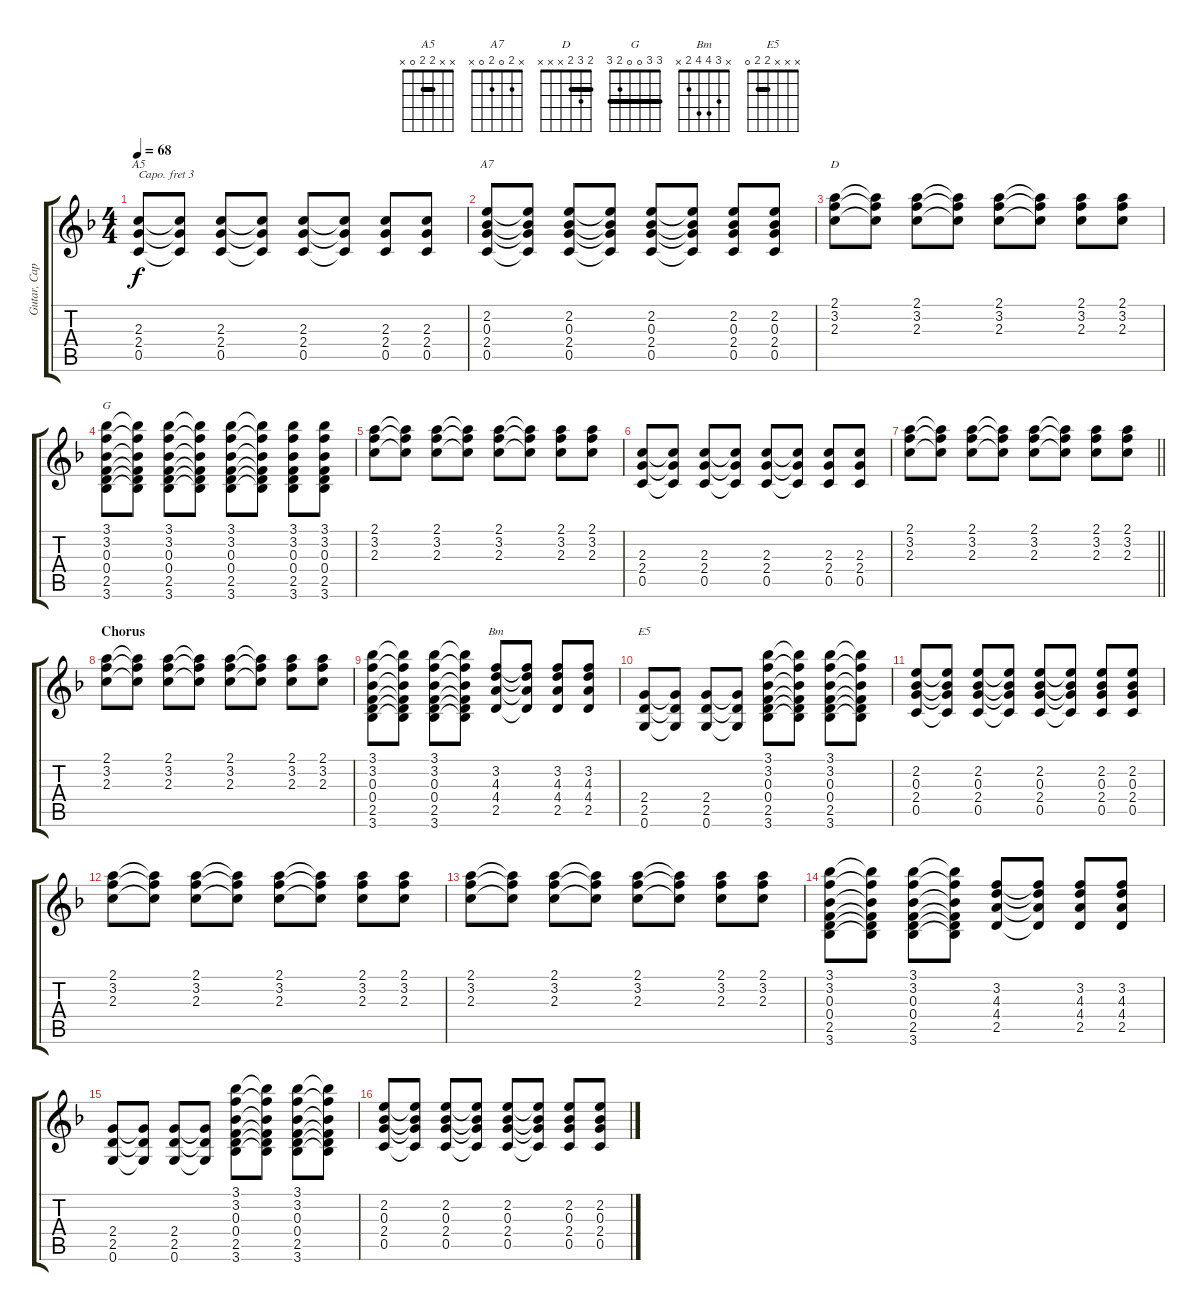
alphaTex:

\track ("Gutar, Capo" "Gutar, Cap") {instrument acousticguitarsteel}
\staff {score tabs}
\capo 3
\tuning (E4 B3 G3 D3 A2 E2) {hide}
\chord ("A5" x x 2 2 0 x) {barre 2}
\chord ("A7" x 2 0 2 0 x)
\chord ("D" 2 3 2 x x x) {barre 2}
\chord ("G" 3 3 0 0 2 3) {barre 3}
\chord ("Bm" x 3 4 4 2 x)
\chord ("E5" x x x 2 2 0) {barre 2}
\ts (4 4)
\tempo 68
\clef g2
\ks f
(2.3 2.4 0.5).8{ch "A5" dy f} (2.3{t} 2.4{t} 0.5{t}).8 (2.3 2.4 0.5).8 (2.3{t} 2.4{t} 0.5{t}).8 (2.3 2.4 0.5).8 (2.3{t} 2.4{t} 0.5{t}).8 (2.3 2.4 0.5).8 (2.3 2.4 0.5).8 |
(2.2 0.3 2.4 0.5).8{ch "A7"} (2.2{t} 0.3{t} 2.4{t} 0.5{t}).8 (2.2 0.3 2.4 0.5).8 (2.2{t} 0.3{t} 2.4{t} 0.5{t}).8 (2.2 0.3 2.4 0.5).8 (2.2{t} 0.3{t} 2.4{t} 0.5{t}).8 (2.2 0.3 2.4 0.5).8 (2.2 0.3 2.4 0.5).8 |
(2.1 3.2 2.3).8{ch "D"} (2.1{t} 3.2{t} 2.3{t}).8 (2.1 3.2 2.3).8 (2.1{t} 3.2{t} 2.3{t}).8 (2.1 3.2 2.3).8 (2.1{t} 3.2{t} 2.3{t}).8 (2.1 3.2 2.3).8 (2.1 3.2 2.3).8 |
(3.1 3.2 0.3 0.4 2.5 3.6).8{ch "G"} (3.1{t} 3.2{t} 0.3{t} 0.4{t} 2.5{t} 3.6{t}).8 (3.1 3.2 0.3 0.4 2.5 3.6).8 (3.1{t} 3.2{t} 0.3{t} 0.4{t} 2.5{t} 3.6{t}).8 (3.1 3.2 0.3 0.4 2.5 3.6).8 (3.1{t} 3.2{t} 0.3{t} 0.4{t} 2.5{t} 3.6{t}).8 (3.1 3.2 0.3 0.4 2.5 3.6).8 (3.1 3.2 0.3 0.4 2.5 3.6).8 |
(2.1 3.2 2.3).8 (2.1{t} 3.2{t} 2.3{t}).8 (2.1 3.2 2.3).8 (2.1{t} 3.2{t} 2.3{t}).8 (2.1 3.2 2.3).8 (2.1{t} 3.2{t} 2.3{t}).8 (2.1 3.2 2.3).8 (2.1 3.2 2.3).8 |
(2.3 2.4 0.5).8 (2.3{t} 2.4{t} 0.5{t}).8 (2.3 2.4 0.5).8 (2.3{t} 2.4{t} 0.5{t}).8 (2.3 2.4 0.5).8 (2.3{t} 2.4{t} 0.5{t}).8 (2.3 2.4 0.5).8 (2.3 2.4 0.5).8 |
\barLineRight lightlight
(2.1 3.2 2.3).8 (2.1{t} 3.2{t} 2.3{t}).8 (2.1 3.2 2.3).8 (2.1{t} 3.2{t} 2.3{t}).8 (2.1 3.2 2.3).8 (2.1{t} 3.2{t} 2.3{t}).8 (2.1 3.2 2.3).8 (2.1 3.2 2.3).8 |
\section ("" "Chorus")
(2.1 3.2 2.3).8 (2.1{t} 3.2{t} 2.3{t}).8 (2.1 3.2 2.3).8 (2.1{t} 3.2{t} 2.3{t}).8 (2.1 3.2 2.3).8 (2.1{t} 3.2{t} 2.3{t}).8 (2.1 3.2 2.3).8 (2.1 3.2 2.3).8 |
(3.1 3.2 0.3 0.4 2.5 3.6).8 (3.1{t} 3.2{t} 0.3{t} 0.4{t} 2.5{t} 3.6{t}).8 (3.1 3.2 0.3 0.4 2.5 3.6).8 (3.1{t} 3.2{t} 0.3{t} 0.4{t} 2.5{t} 3.6{t}).8 (3.2 4.3 4.4 2.5).8{ch "Bm"} (3.2{t} 4.3{t} 4.4{t} 2.5{t}).8 (3.2 4.3 4.4 2.5).8 (3.2 4.3 4.4 2.5).8 |
(2.4 2.5 0.6).8{ch "E5"} (2.4{t} 2.5{t} 0.6{t}).8 (2.4 2.5 0.6).8 (2.4{t} 2.5{t} 0.6{t}).8 (3.1 3.2 0.3 0.4 2.5 3.6).8 (3.1{t} 3.2{t} 0.3{t} 0.4{t} 2.5{t} 3.6{t}).8 (3.1 3.2 0.3 0.4 2.5 3.6).8 (3.1{t} 3.2{t} 0.3{t} 0.4{t} 2.5{t} 3.6{t}).8 |
(2.2 0.3 2.4 0.5).8 (2.2{t} 0.3{t} 2.4{t} 0.5{t}).8 (2.2 0.3 2.4 0.5).8 (2.2{t} 0.3{t} 2.4{t} 0.5{t}).8 (2.2 0.3 2.4 0.5).8 (2.2{t} 0.3{t} 2.4{t} 0.5{t}).8 (2.2 0.3 2.4 0.5).8 (2.2 0.3 2.4 0.5).8 |
(2.1 3.2 2.3).8 (2.1{t} 3.2{t} 2.3{t}).8 (2.1 3.2 2.3).8 (2.1{t} 3.2{t} 2.3{t}).8 (2.1 3.2 2.3).8 (2.1{t} 3.2{t} 2.3{t}).8 (2.1 3.2 2.3).8 (2.1 3.2 2.3).8 |
(2.1 3.2 2.3).8 (2.1{t} 3.2{t} 2.3{t}).8 (2.1 3.2 2.3).8 (2.1{t} 3.2{t} 2.3{t}).8 (2.1 3.2 2.3).8 (2.1{t} 3.2{t} 2.3{t}).8 (2.1 3.2 2.3).8 (2.1 3.2 2.3).8 |
(3.1 3.2 0.3 0.4 2.5 3.6).8 (3.1{t} 3.2{t} 0.3{t} 0.4{t} 2.5{t} 3.6{t}).8 (3.1 3.2 0.3 0.4 2.5 3.6).8 (3.1{t} 3.2{t} 0.3{t} 0.4{t} 2.5{t} 3.6{t}).8 (3.2 4.3 4.4 2.5).8 (3.2{t} 4.3{t} 4.4{t} 2.5{t}).8 (3.2 4.3 4.4 2.5).8 (3.2 4.3 4.4 2.5).8 |
(2.4 2.5 0.6).8 (2.4{t} 2.5{t} 0.6{t}).8 (2.4 2.5 0.6).8 (2.4{t} 2.5{t} 0.6{t}).8 (3.1 3.2 0.3 0.4 2.5 3.6).8 (3.1{t} 3.2{t} 0.3{t} 0.4{t} 2.5{t} 3.6{t}).8 (3.1 3.2 0.3 0.4 2.5 3.6).8 (3.1{t} 3.2{t} 0.3{t} 0.4{t} 2.5{t} 3.6{t}).8 |
(2.2 0.3 2.4 0.5).8 (2.2{t} 0.3{t} 2.4{t} 0.5{t}).8 (2.2 0.3 2.4 0.5).8 (2.2{t} 0.3{t} 2.4{t} 0.5{t}).8 (2.2 0.3 2.4 0.5).8 (2.2{t} 0.3{t} 2.4{t} 0.5{t}).8 (2.2 0.3 2.4 0.5).8 (2.2 0.3 2.4 0.5).8
